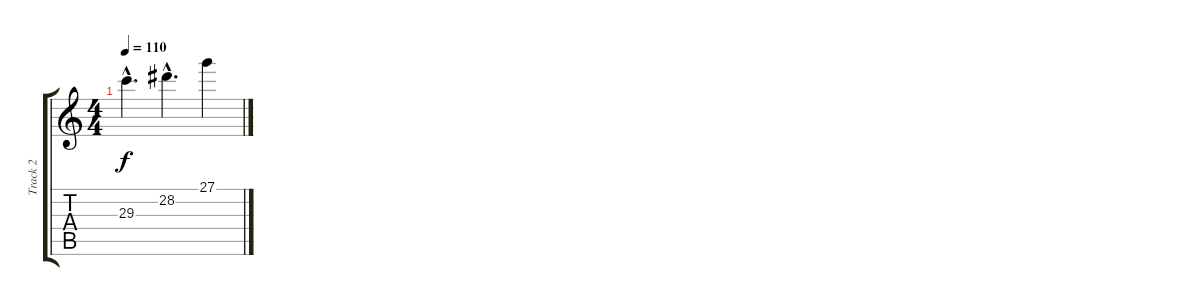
\track ("Track 2" "Track 2") {instrument acousticgrandpiano}
\staff {score tabs}
\tuning (E4 B3 G3 D3 A2 E2) {hide}
\ts (4 4)
\tempo 110
\clef g2
\ks c
29.3{hac}.4{d dy f} 28.2{hac}.4{d} 27.1.4
